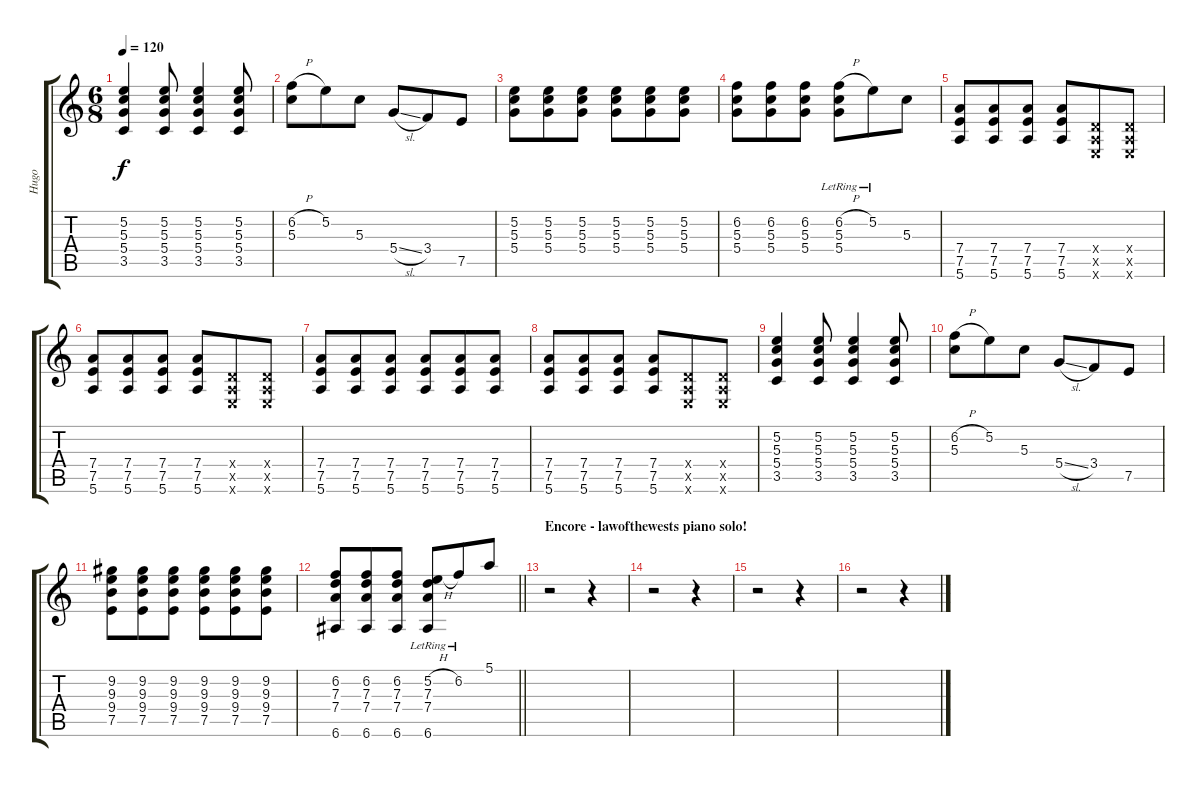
\track ("Hugo" "Hugo") {instrument electricguitarjazz}
\staff {score tabs}
\tuning (E4 B3 G3 D3 A2 E2) {hide}
\ts (6 8)
\tempo 120
\clef g2
\ks c
(5.2 5.3 5.4 3.5).4{dy f} (5.2 5.3 5.4 3.5).8 (5.2 5.3 5.4 3.5).4 (5.2 5.3 5.4 3.5).8 |
(6.2{h} 5.3).8 5.2.8 5.3.8 5.4{sl}.8 3.4.8 7.5.8 |
(5.2 5.3 5.4).8 (5.2 5.3 5.4).8 (5.2 5.3 5.4).8 (5.2 5.3 5.4).8 (5.2 5.3 5.4).8 (5.2 5.3 5.4).8 |
(6.2 5.3 5.4).8 (6.2 5.3 5.4).8 (6.2 5.3 5.4).8 (6.2{h} 5.3{lr} 5.4{lr}).8 5.2{lr}.8 5.3.8 |
(7.4 7.5 5.6).8 (7.4 7.5 5.6).8 (7.4 7.5 5.6).8 (7.4 7.5 5.6).8 (0.4{x} 0.5{x} 0.6{x}).8 (0.4{x} 0.5{x} 0.6{x}).8 |
(7.4 7.5 5.6).8 (7.4 7.5 5.6).8 (7.4 7.5 5.6).8 (7.4 7.5 5.6).8 (0.4{x} 0.5{x} 0.6{x}).8 (0.4{x} 0.5{x} 0.6{x}).8 |
(7.4 7.5 5.6).8 (7.4 7.5 5.6).8 (7.4 7.5 5.6).8 (7.4 7.5 5.6).8 (7.4 7.5 5.6).8 (7.4 7.5 5.6).8 |
(7.4 7.5 5.6).8 (7.4 7.5 5.6).8 (7.4 7.5 5.6).8 (7.4 7.5 5.6).8 (0.4{x} 0.5{x} 0.6{x}).8 (0.4{x} 0.5{x} 0.6{x}).8 |
(5.2 5.3 5.4 3.5).4 (5.2 5.3 5.4 3.5).8 (5.2 5.3 5.4 3.5).4 (5.2 5.3 5.4 3.5).8 |
(6.2{h} 5.3).8 5.2.8 5.3.8 5.4{sl}.8 3.4.8 7.5.8 |
(9.2 9.3 9.4 7.5).8 (9.2 9.3 9.4 7.5).8 (9.2 9.3 9.4 7.5).8 (9.2 9.3 9.4 7.5).8 (9.2 9.3 9.4 7.5).8 (9.2 9.3 9.4 7.5).8 |
\barLineRight lightlight
(6.2 7.3 7.4 6.6).8 (6.2 7.3 7.4 6.6).8 (6.2 7.3 7.4 6.6).8 (5.2{h} 7.3{lr} 7.4{lr} 6.6).8 6.2{lr}.8 5.1.8 |
\section ("" "Encore - lawofthewests piano solo!")
r.2 r.4 |
r.2 r.4 |
r.2 r.4 |
r.2 r.4
